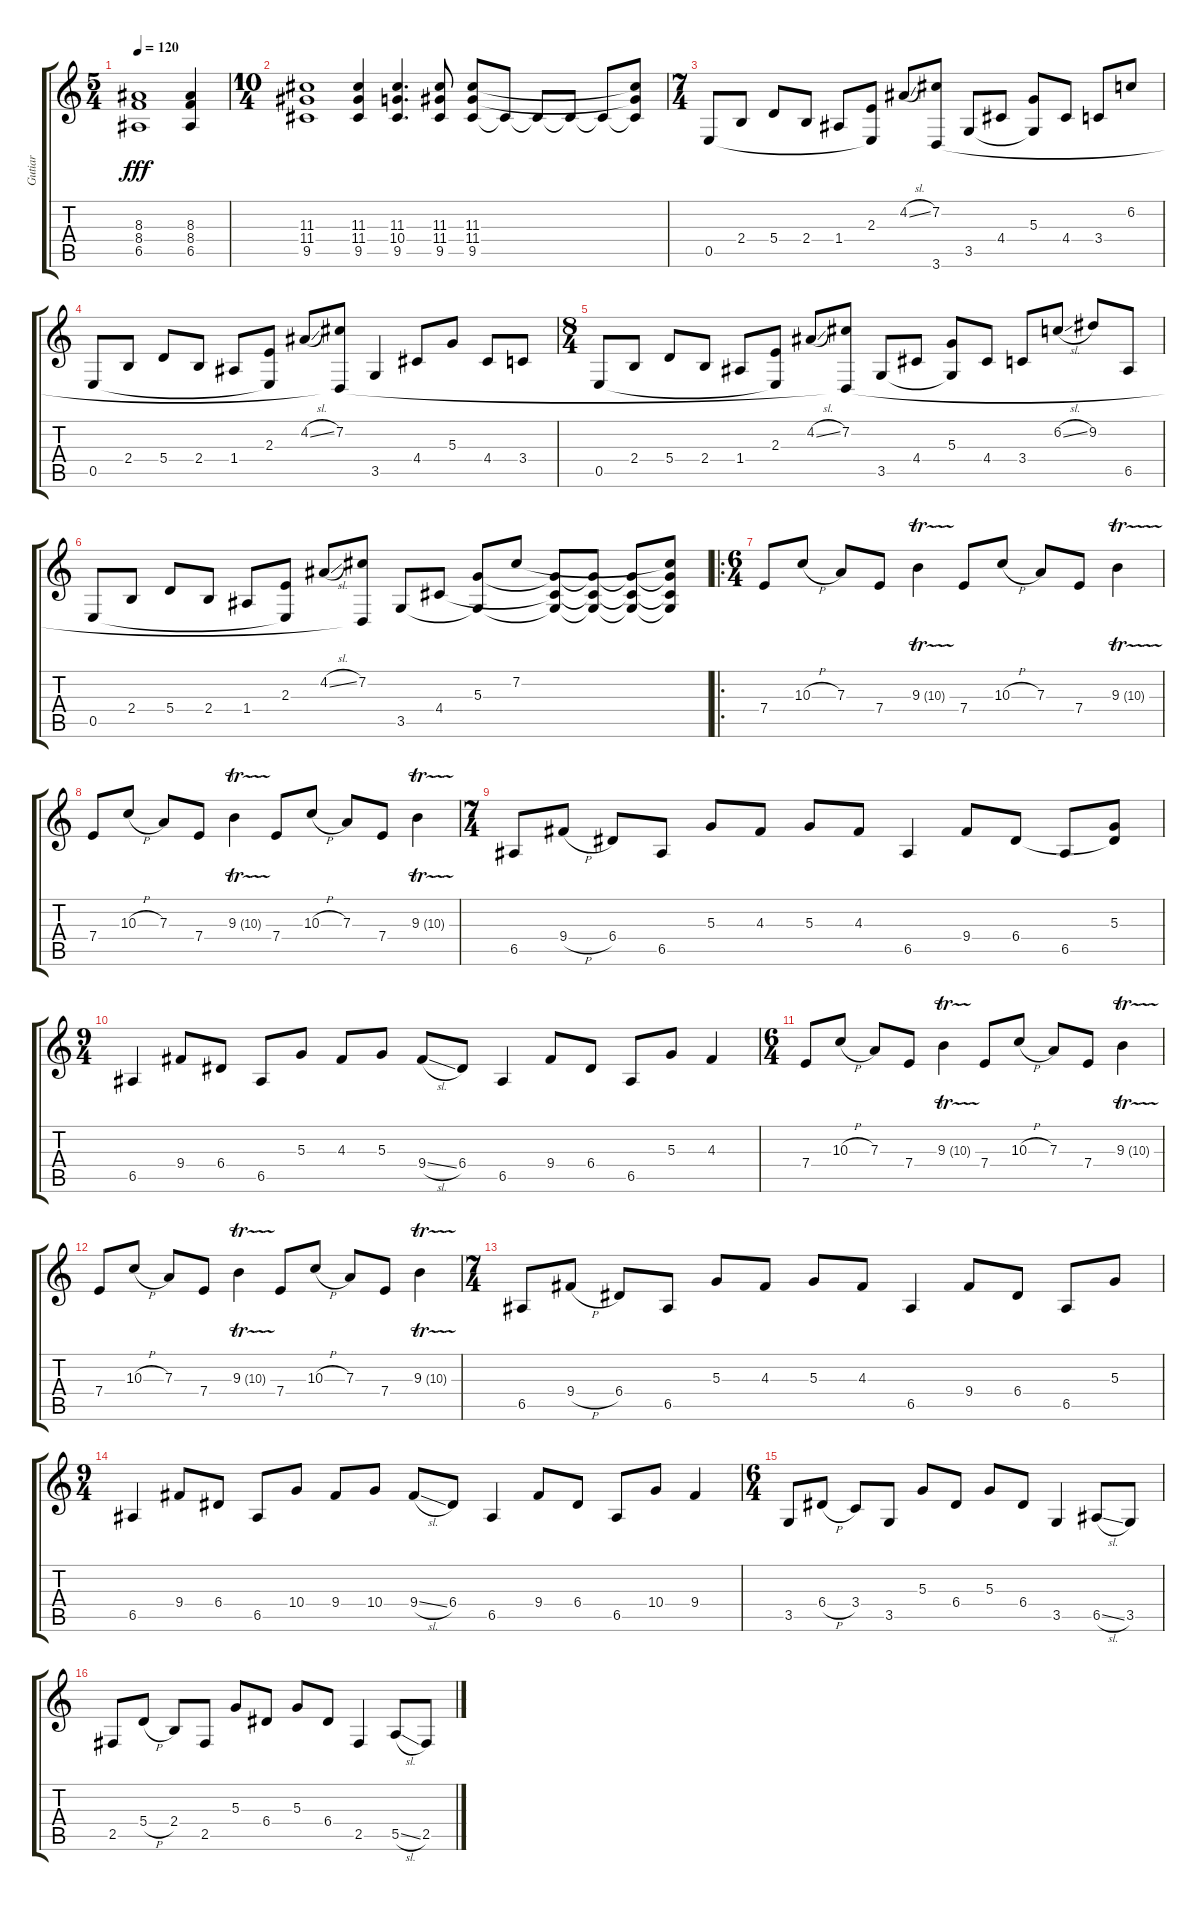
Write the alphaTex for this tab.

\track ("Gutiar" "Gutiar") {instrument distortionguitar}
\staff {score tabs}
\tuning (B3 Gb3 D3 A2 E2 B1) {hide}
\ts (5 4)
\tempo 120
\clef g2
\ks c
(8.3 8.4 6.5).1{dy fff} (8.3 8.4 6.5).4 |
\ts (10 4)
(11.3 11.4 9.5).1 (11.3 11.4 9.5).4 (11.3 10.4 9.5).4{d} (11.3 11.4 9.5).8 (11.3 11.4 9.5).8 9.5{t}.8 9.5{t}.8 9.5{t}.8 9.5{t}.8 (11.3{t} 11.4{t} 9.5{t}).8 |
\ts (7 4)
0.5.8 2.4.8 5.4.8 2.4.8 1.4.8 (2.3 0.5{t}).8 4.2{sl}.8 (7.2 3.6).8 3.5.8 4.4.8 (5.3 3.5{t}).8 4.4.8 3.4.8 6.2.8 |
0.5.8 2.4.8 5.4.8 2.4.8 1.4.8 (2.3 0.5{t}).8 4.2{sl}.8 (7.2 3.6{t}).8 3.5.4 4.4.8 5.3.8 4.4.8 3.4.8 |
\ts (8 4)
0.5.8 2.4.8 5.4.8 2.4.8 1.4.8 (2.3 0.5{t}).8 4.2{sl}.8 (7.2 3.6{t}).8 3.5.8 4.4.8 (5.3 3.5{t}).8 4.4.8 3.4.8 6.2{sl}.8 9.2.8 6.5.8 |
0.5.8 2.4.8 5.4.8 2.4.8 1.4.8 (2.3 0.5{t}).8 4.2{sl}.8 (7.2 3.6{t}).8 3.5.8 4.4.8 (5.3 3.5{t}).8 7.2.8 (5.3{t} 4.4{t} 3.5{t}).8 (5.3{t} 4.4{t} 3.5{t}).8 (5.3{t} 4.4{t} 3.5{t}).8 (7.2{t} 5.3{t} 4.4{t} 3.5{t}).8 |
\ro
\ts (6 4)
7.4.8 10.3{h}.8 7.3.8 7.4.8 9.3{tr (10 32)}.4 7.4.8 10.3{h}.8 7.3.8 7.4.8 9.3{tr (10 32)}.4 |
7.4.8 10.3{h}.8 7.3.8 7.4.8 9.3{tr (10 32)}.4 7.4.8 10.3{h}.8 7.3.8 7.4.8 9.3{tr (10 32)}.4 |
\ts (7 4)
6.5.8 9.4{h}.8 6.4.8 6.5.8 5.3.8 4.3.8 5.3.8 4.3.8 6.5.4 9.4.8 6.4.8 6.5.8 (5.3 6.4{t}).8 |
\ts (9 4)
6.5.4 9.4.8 6.4.8 6.5.8 5.3.8 4.3.8 5.3.8 9.4{sl}.8 6.4.8 6.5.4 9.4.8 6.4.8 6.5.8 5.3.8 4.3.4 |
\ts (6 4)
7.4.8 10.3{h}.8 7.3.8 7.4.8 9.3{tr (10 32)}.4 7.4.8 10.3{h}.8 7.3.8 7.4.8 9.3{tr (10 32)}.4 |
7.4.8 10.3{h}.8 7.3.8 7.4.8 9.3{tr (10 32)}.4 7.4.8 10.3{h}.8 7.3.8 7.4.8 9.3{tr (10 32)}.4 |
\ts (7 4)
6.5.8 9.4{h}.8 6.4.8 6.5.8 5.3.8 4.3.8 5.3.8 4.3.8 6.5.4 9.4.8 6.4.8 6.5.8 5.3.8 |
\ts (9 4)
6.5.4 9.4.8 6.4.8 6.5.8 10.4.8 9.4.8 10.4.8 9.4{sl}.8 6.4.8 6.5.4 9.4.8 6.4.8 6.5.8 10.4.8 9.4.4 |
\ts (6 4)
3.5.8 6.4{h}.8 3.4.8 3.5.8 5.3.8 6.4.8 5.3.8 6.4.8 3.5.4 6.5{sl}.8 3.5.8 |
2.5.8 5.4{h}.8 2.4.8 2.5.8 5.3.8 6.4.8 5.3.8 6.4.8 2.5.4 5.5{sl}.8 2.5.8
